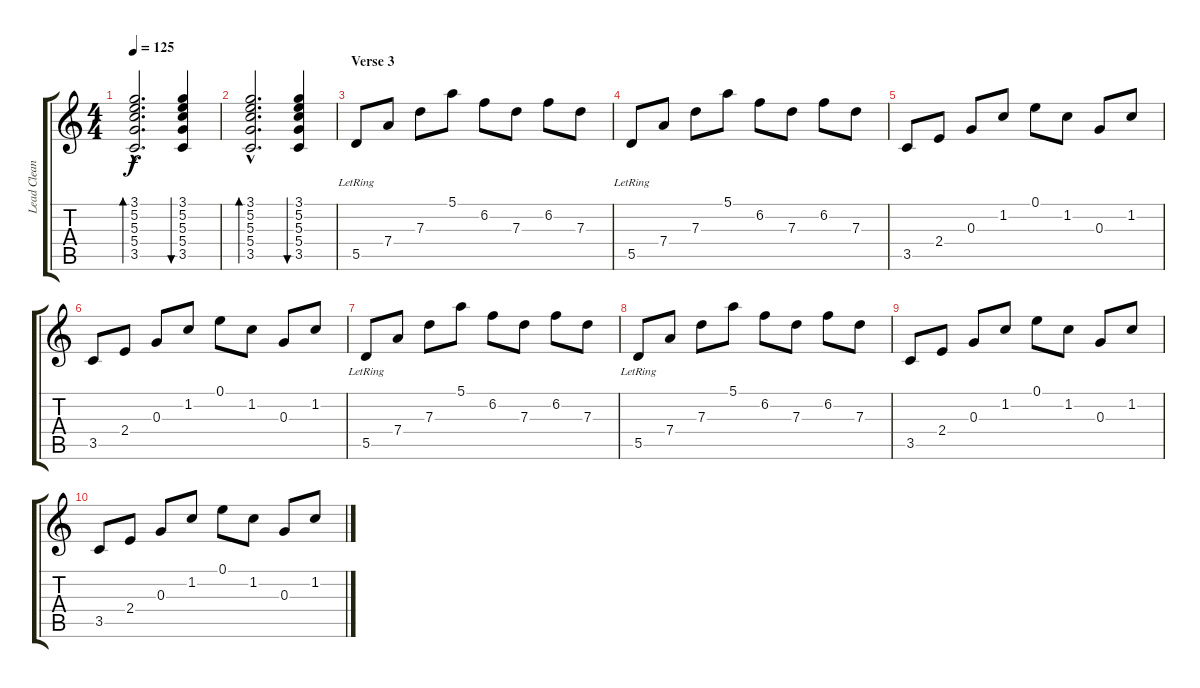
\track ("Lead Clean Guitar" "Lead Clean") {instrument acousticguitarnylon}
\staff {score tabs}
\tuning (E4 B3 G3 D3 A2 E2) {hide}
\ts (4 4)
\tempo 125
\clef g2
\ks c
(3.1{hac} 5.2{hac} 5.3{hac} 5.4{hac} 3.5{hac}).2{d bd 30 dy f} (3.1 5.2 5.3 5.4 3.5).4{bu 60} |
(3.1{hac} 5.2{hac} 5.3{hac} 5.4{hac} 3.5{hac}).2{d bd 30} (3.1 5.2 5.3 5.4 3.5).4{bu 60} |
\section ("" "Verse 3")
5.5{lr}.8 7.4.8 7.3.8 5.1.8 6.2.8 7.3.8 6.2.8 7.3.8 |
5.5{lr}.8 7.4.8 7.3.8 5.1.8 6.2.8 7.3.8 6.2.8 7.3.8 |
3.5.8 2.4.8 0.3.8 1.2.8 0.1.8 1.2.8 0.3.8 1.2.8 |
3.5.8 2.4.8 0.3.8 1.2.8 0.1.8 1.2.8 0.3.8 1.2.8 |
5.5{lr}.8 7.4.8 7.3.8 5.1.8 6.2.8 7.3.8 6.2.8 7.3.8 |
5.5{lr}.8 7.4.8 7.3.8 5.1.8 6.2.8 7.3.8 6.2.8 7.3.8 |
3.5.8 2.4.8 0.3.8 1.2.8 0.1.8 1.2.8 0.3.8 1.2.8 |
3.5.8 2.4.8 0.3.8 1.2.8 0.1.8 1.2.8 0.3.8 1.2.8
